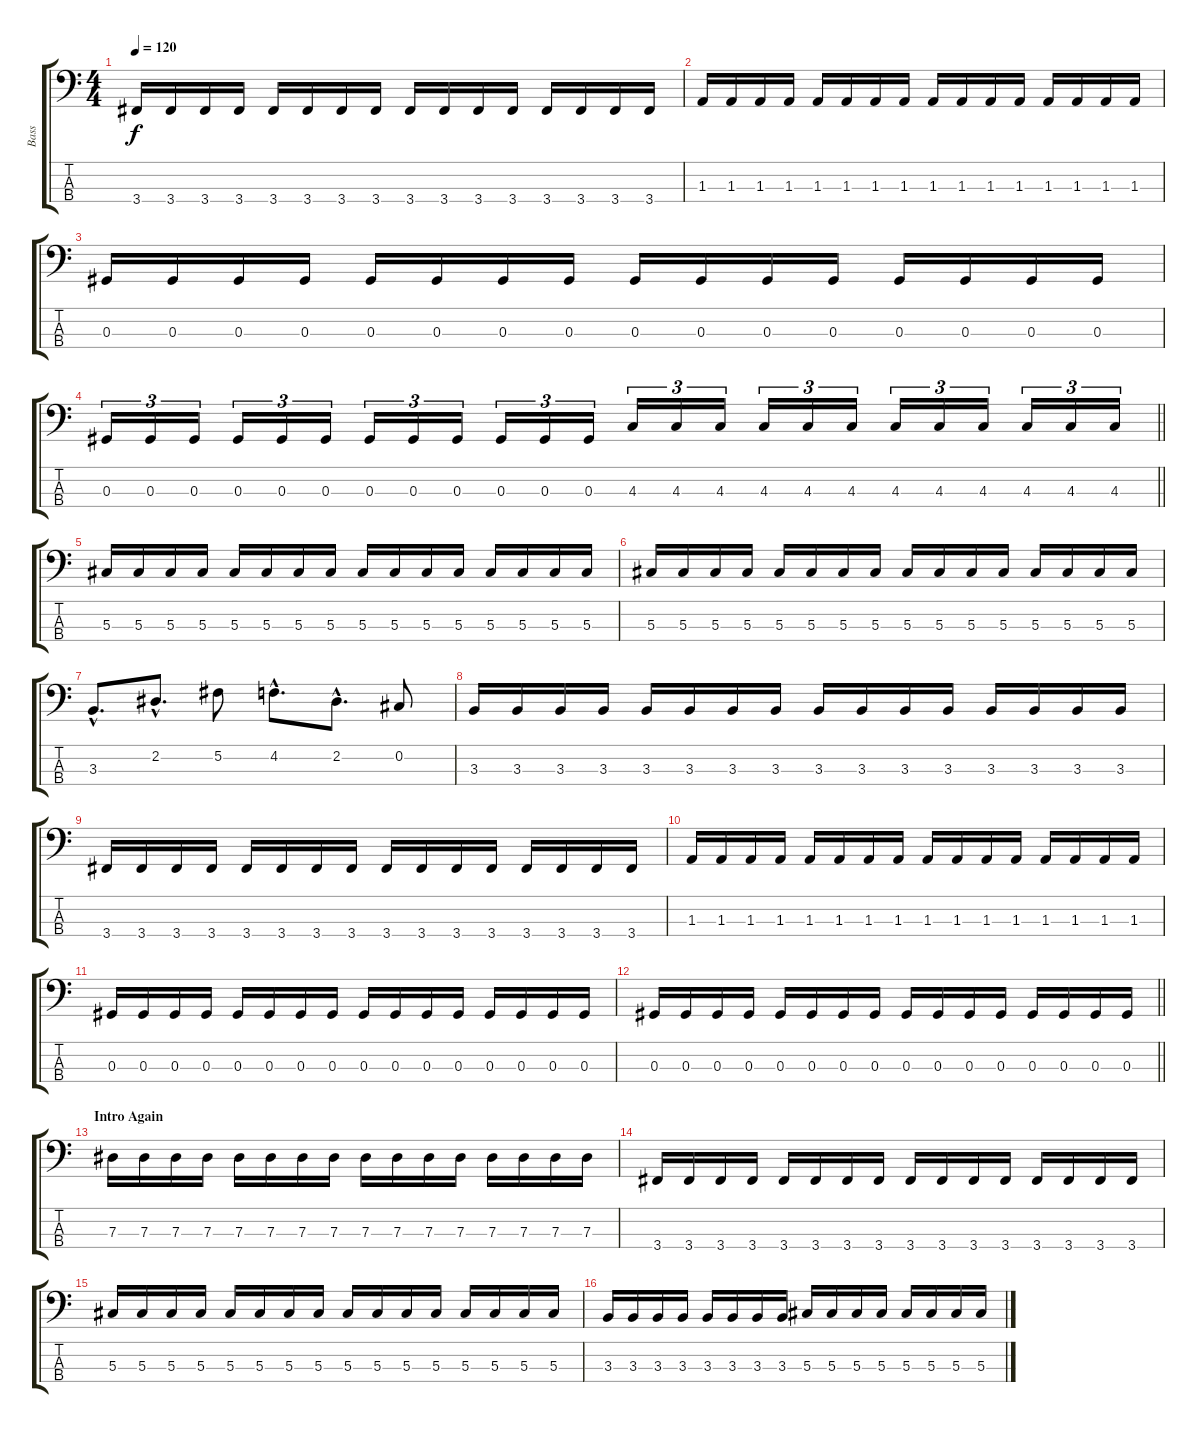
\track ("Bass" "Bass") {instrument electricbassfinger}
\staff {score tabs}
\tuning (Gb2 Db2 Ab1 Eb1) {hide}
\ts (4 4)
\tempo 120
\clef f4
\ks c
3.4.16{dy f} 3.4.16 3.4.16 3.4.16 3.4.16 3.4.16 3.4.16 3.4.16 3.4.16 3.4.16 3.4.16 3.4.16 3.4.16 3.4.16 3.4.16 3.4.16 |
1.3.16 1.3.16 1.3.16 1.3.16 1.3.16 1.3.16 1.3.16 1.3.16 1.3.16 1.3.16 1.3.16 1.3.16 1.3.16 1.3.16 1.3.16 1.3.16 |
0.3.16 0.3.16 0.3.16 0.3.16 0.3.16 0.3.16 0.3.16 0.3.16 0.3.16 0.3.16 0.3.16 0.3.16 0.3.16 0.3.16 0.3.16 0.3.16 |
\barLineRight lightlight
0.3.16{tu (3 2)} 0.3.16{tu (3 2)} 0.3.16{tu (3 2)} 0.3.16{tu (3 2)} 0.3.16{tu (3 2)} 0.3.16{tu (3 2)} 0.3.16{tu (3 2)} 0.3.16{tu (3 2)} 0.3.16{tu (3 2)} 0.3.16{tu (3 2)} 0.3.16{tu (3 2)} 0.3.16{tu (3 2)} 4.3.16{tu (3 2)} 4.3.16{tu (3 2)} 4.3.16{tu (3 2)} 4.3.16{tu (3 2)} 4.3.16{tu (3 2)} 4.3.16{tu (3 2)} 4.3.16{tu (3 2)} 4.3.16{tu (3 2)} 4.3.16{tu (3 2)} 4.3.16{tu (3 2)} 4.3.16{tu (3 2)} 4.3.16{tu (3 2)} |
5.3.16 5.3.16 5.3.16 5.3.16 5.3.16 5.3.16 5.3.16 5.3.16 5.3.16 5.3.16 5.3.16 5.3.16 5.3.16 5.3.16 5.3.16 5.3.16 |
5.3.16 5.3.16 5.3.16 5.3.16 5.3.16 5.3.16 5.3.16 5.3.16 5.3.16 5.3.16 5.3.16 5.3.16 5.3.16 5.3.16 5.3.16 5.3.16 |
3.3{hac}.8{d} 2.2{hac}.8{d} 5.2.8 4.2{hac}.8{d} 2.2{hac}.8{d} 0.2.8 |
3.3.16 3.3.16 3.3.16 3.3.16 3.3.16 3.3.16 3.3.16 3.3.16 3.3.16 3.3.16 3.3.16 3.3.16 3.3.16 3.3.16 3.3.16 3.3.16 |
3.4.16 3.4.16 3.4.16 3.4.16 3.4.16 3.4.16 3.4.16 3.4.16 3.4.16 3.4.16 3.4.16 3.4.16 3.4.16 3.4.16 3.4.16 3.4.16 |
1.3.16 1.3.16 1.3.16 1.3.16 1.3.16 1.3.16 1.3.16 1.3.16 1.3.16 1.3.16 1.3.16 1.3.16 1.3.16 1.3.16 1.3.16 1.3.16 |
0.3.16 0.3.16 0.3.16 0.3.16 0.3.16 0.3.16 0.3.16 0.3.16 0.3.16 0.3.16 0.3.16 0.3.16 0.3.16 0.3.16 0.3.16 0.3.16 |
\barLineRight lightlight
0.3.16 0.3.16 0.3.16 0.3.16 0.3.16 0.3.16 0.3.16 0.3.16 0.3.16 0.3.16 0.3.16 0.3.16 0.3.16 0.3.16 0.3.16 0.3.16 |
\section ("" "Intro Again")
7.3.16 7.3.16 7.3.16 7.3.16 7.3.16 7.3.16 7.3.16 7.3.16 7.3.16 7.3.16 7.3.16 7.3.16 7.3.16 7.3.16 7.3.16 7.3.16 |
3.4.16 3.4.16 3.4.16 3.4.16 3.4.16 3.4.16 3.4.16 3.4.16 3.4.16 3.4.16 3.4.16 3.4.16 3.4.16 3.4.16 3.4.16 3.4.16 |
5.3.16 5.3.16 5.3.16 5.3.16 5.3.16 5.3.16 5.3.16 5.3.16 5.3.16 5.3.16 5.3.16 5.3.16 5.3.16 5.3.16 5.3.16 5.3.16 |
3.3.16 3.3.16 3.3.16 3.3.16 3.3.16 3.3.16 3.3.16 3.3.16 5.3.16 5.3.16 5.3.16 5.3.16 5.3.16 5.3.16 5.3.16 5.3.16
